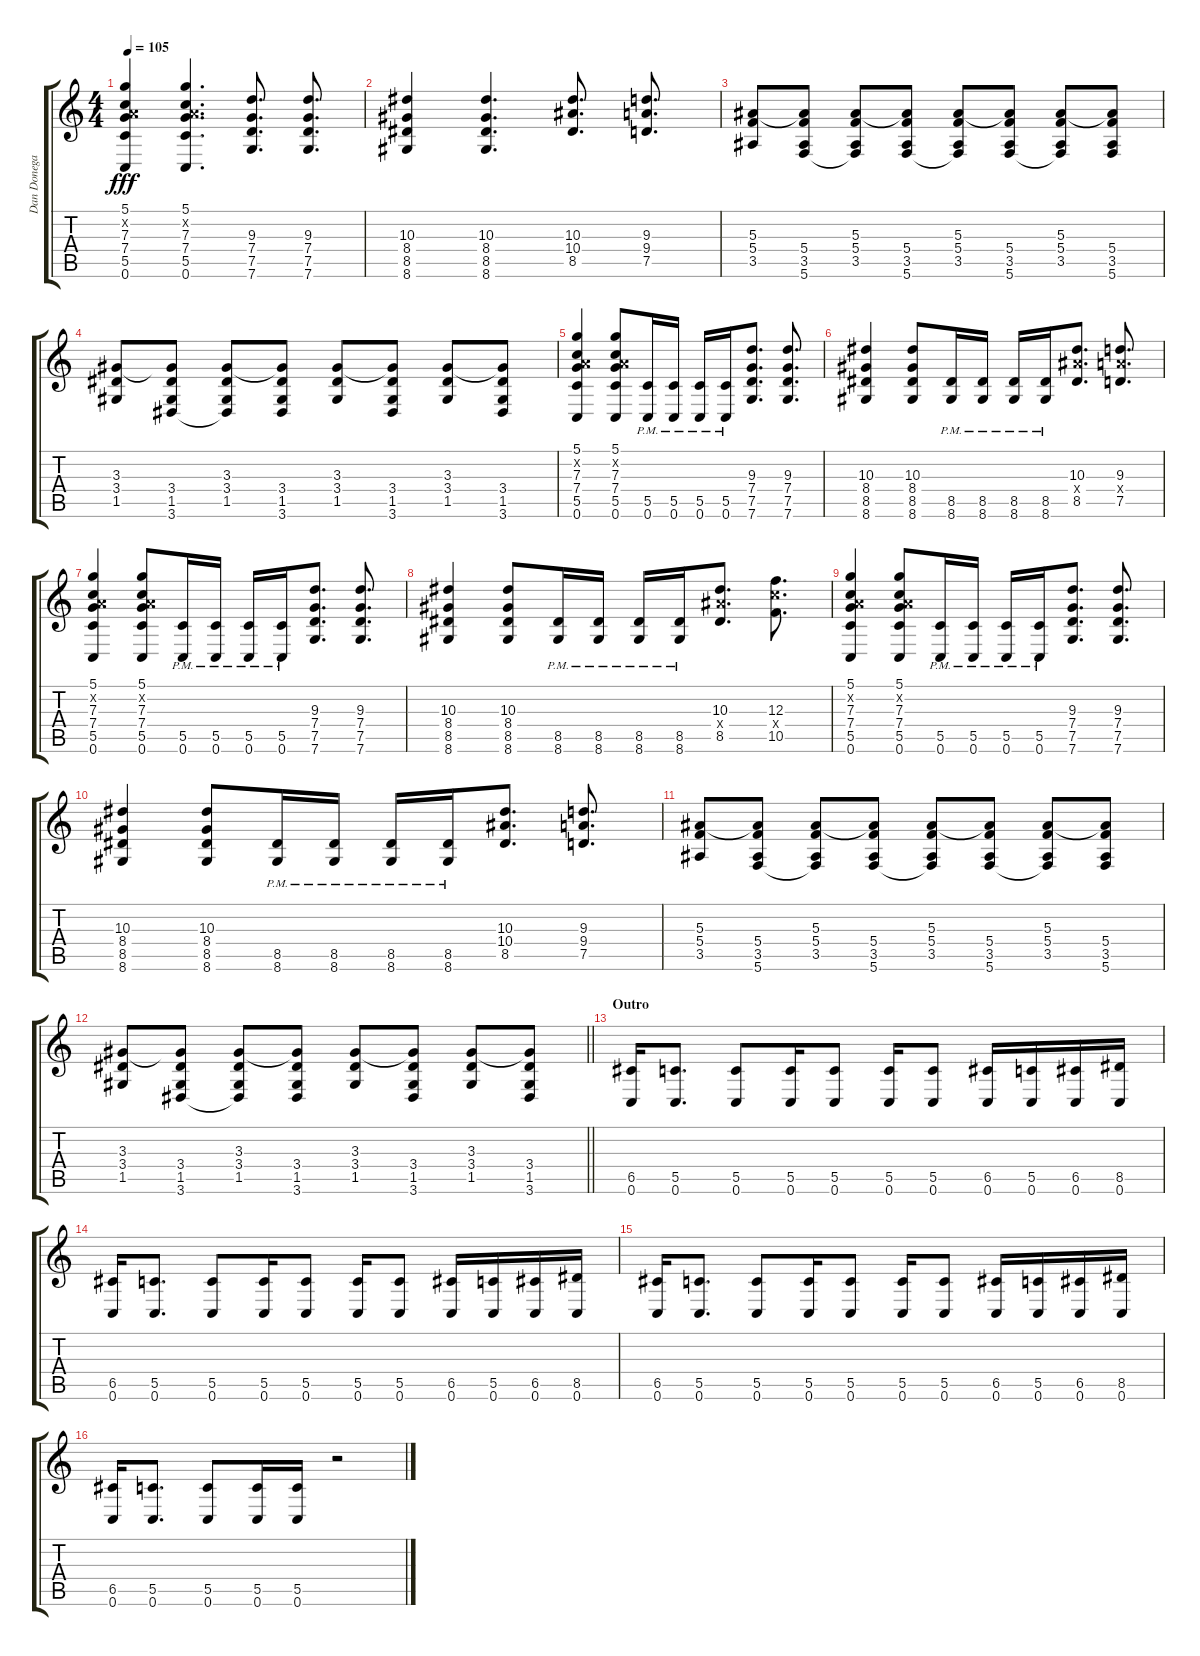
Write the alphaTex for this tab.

\track ("Dan Donegan (Guitar)" "Dan Donega") {instrument distortionguitar}
\staff {score tabs}
\tuning (D4 A3 F3 C3 G2 C2) {hide}
\ts (4 4)
\tempo 105
\clef g2
\ks c
(5.1 0.2{x} 7.3 7.4 5.5 0.6).4{dy fff} (5.1 0.2{x} 7.3 7.4 5.5 0.6).4{d} (9.3 7.4 7.5 7.6).8{d} (9.3 7.4 7.5 7.6).8{d} |
(10.3 8.4 8.5 8.6).4 (10.3 8.4 8.5 8.6).4{d} (10.3 10.4 8.5).8{d} (9.3 9.4 7.5).8{d} |
(5.3 5.4 3.5).8 (5.3{t} 5.4 3.5 5.6).8 (5.3 5.4 3.5 5.6{t}).8 (5.3{t} 5.4 3.5 5.6).8 (5.3 5.4 3.5 5.6{t}).8 (5.3{t} 5.4 3.5 5.6).8 (5.3 5.4 3.5 5.6{t}).8 (5.3{t} 5.4 3.5 5.6).8 |
(3.3 3.4 1.5).8 (3.3{t} 3.4 1.5 3.6).8 (3.3 3.4 1.5 3.6{t}).8 (3.3{t} 3.4 1.5 3.6).8 (3.3 3.4 1.5).8 (3.3{t} 3.4 1.5 3.6).8 (3.3 3.4 1.5).8 (3.3{t} 3.4 1.5 3.6).8 |
(5.1 0.2{x} 7.3 7.4 5.5 0.6).4 (5.1 0.2{x} 7.3 7.4 5.5 0.6).8 (5.5{pm} 0.6{pm}).16 (5.5{pm} 0.6{pm}).16 (5.5{pm} 0.6{pm}).16 (5.5{pm} 0.6{pm}).16 (9.3 7.4 7.5 7.6).8{d} (9.3 7.4 7.5 7.6).8{d} |
(10.3 8.4 8.5 8.6).4 (10.3 8.4 8.5 8.6).8 (8.5{pm} 8.6{pm}).16 (8.5{pm} 8.6{pm}).16 (8.5{pm} 8.6{pm}).16 (8.5{pm} 8.6{pm}).16 (10.3 10.4{x} 8.5).8{d} (9.3 9.4{x} 7.5).8{d} |
(5.1 0.2{x} 7.3 7.4 5.5 0.6).4 (5.1 0.2{x} 7.3 7.4 5.5 0.6).8 (5.5{pm} 0.6{pm}).16 (5.5{pm} 0.6{pm}).16 (5.5{pm} 0.6{pm}).16 (5.5{pm} 0.6{pm}).16 (9.3 7.4 7.5 7.6).8{d} (9.3 7.4 7.5 7.6).8{d} |
(10.3 8.4 8.5 8.6).4 (10.3 8.4 8.5 8.6).8 (8.5{pm} 8.6{pm}).16 (8.5{pm} 8.6{pm}).16 (8.5{pm} 8.6{pm}).16 (8.5{pm} 8.6{pm}).16 (10.3 10.4{x} 8.5).8{d} (12.3 12.4{x} 10.5).8{d} |
(5.1 0.2{x} 7.3 7.4 5.5 0.6).4 (5.1 0.2{x} 7.3 7.4 5.5 0.6).8 (5.5{pm} 0.6{pm}).16 (5.5{pm} 0.6{pm}).16 (5.5{pm} 0.6{pm}).16 (5.5{pm} 0.6{pm}).16 (9.3 7.4 7.5 7.6).8{d} (9.3 7.4 7.5 7.6).8{d} |
(10.3 8.4 8.5 8.6).4 (10.3 8.4 8.5 8.6).8 (8.5{pm} 8.6{pm}).16 (8.5{pm} 8.6{pm}).16 (8.5{pm} 8.6{pm}).16 (8.5{pm} 8.6{pm}).16 (10.3 10.4 8.5).8{d} (9.3 9.4 7.5).8{d} |
(5.3 5.4 3.5).8 (5.3{t} 5.4 3.5 5.6).8 (5.3 5.4 3.5 5.6{t}).8 (5.3{t} 5.4 3.5 5.6).8 (5.3 5.4 3.5 5.6{t}).8 (5.3{t} 5.4 3.5 5.6).8 (5.3 5.4 3.5 5.6{t}).8 (5.3{t} 5.4 3.5 5.6).8 |
\barLineRight lightlight
(3.3 3.4 1.5).8 (3.3{t} 3.4 1.5 3.6).8 (3.3 3.4 1.5 3.6{t}).8 (3.3{t} 3.4 1.5 3.6).8 (3.3 3.4 1.5).8 (3.3{t} 3.4 1.5 3.6).8 (3.3 3.4 1.5).8 (3.3{t} 3.4 1.5 3.6).8 |
\section ("" "Outro")
(6.5 0.6).16 (5.5 0.6).8{d} (5.5 0.6).8 (5.5 0.6).16 (5.5 0.6).8 (5.5 0.6).16 (5.5 0.6).8 (6.5 0.6).16 (5.5 0.6).16 (6.5 0.6).16 (8.5 0.6).16 |
(6.5 0.6).16 (5.5 0.6).8{d} (5.5 0.6).8 (5.5 0.6).16 (5.5 0.6).8 (5.5 0.6).16 (5.5 0.6).8 (6.5 0.6).16 (5.5 0.6).16 (6.5 0.6).16 (8.5 0.6).16 |
(6.5 0.6).16 (5.5 0.6).8{d} (5.5 0.6).8 (5.5 0.6).16 (5.5 0.6).8 (5.5 0.6).16 (5.5 0.6).8 (6.5 0.6).16 (5.5 0.6).16 (6.5 0.6).16 (8.5 0.6).16 |
(6.5 0.6).16 (5.5 0.6).8{d} (5.5 0.6).8 (5.5 0.6).16 (5.5 0.6).16 r.2
